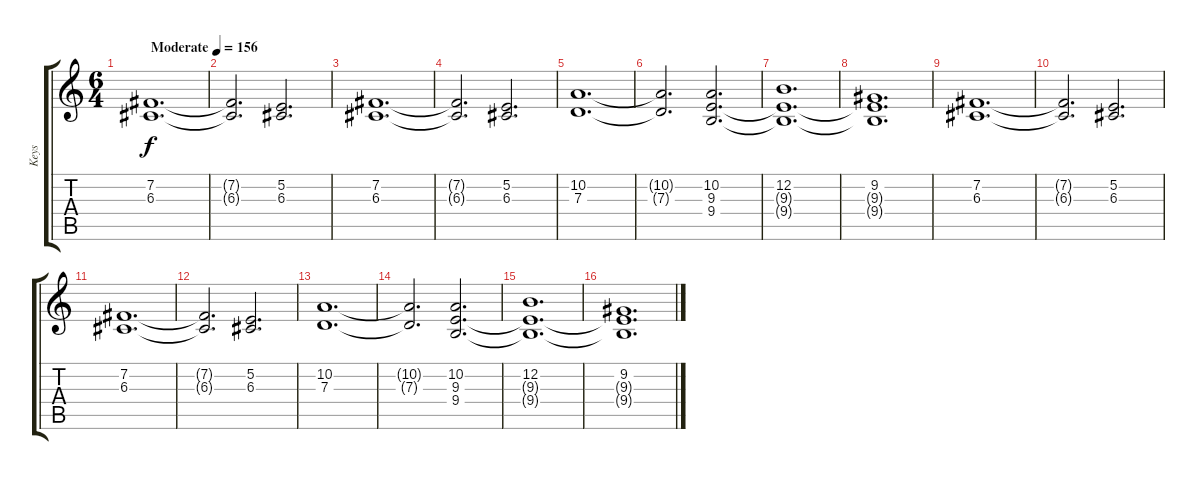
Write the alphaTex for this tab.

\track ("Keys" "Keys") {instrument pad2warm}
\staff {score tabs}
\tuning (E4 B3 G3 D3 A2 E2) {hide}
\ts (6 4)
\tempo (156 "Moderate")
\clef g2
\ks c
(7.2 6.3).1{d dy f instrument pad2warm} |
(7.2{t} 6.3{t}).2{d} (5.2 6.3).2{d} |
(7.2 6.3).1{d} |
(7.2{t} 6.3{t}).2{d} (5.2 6.3).2{d} |
(10.2 7.3).1{d} |
(10.2{t} 7.3{t}).2{d} (10.2 9.3 9.4).2{d} |
(12.2 9.3{t} 9.4{t}).1{d} |
(9.2 9.3{t} 9.4{t}).1{d} |
(7.2 6.3).1{d} |
(7.2{t} 6.3{t}).2{d} (5.2 6.3).2{d} |
(7.2 6.3).1{d} |
(7.2{t} 6.3{t}).2{d} (5.2 6.3).2{d} |
(10.2 7.3).1{d} |
(10.2{t} 7.3{t}).2{d} (10.2 9.3 9.4).2{d} |
(12.2 9.3{t} 9.4{t}).1{d} |
(9.2 9.3{t} 9.4{t}).1{d}
